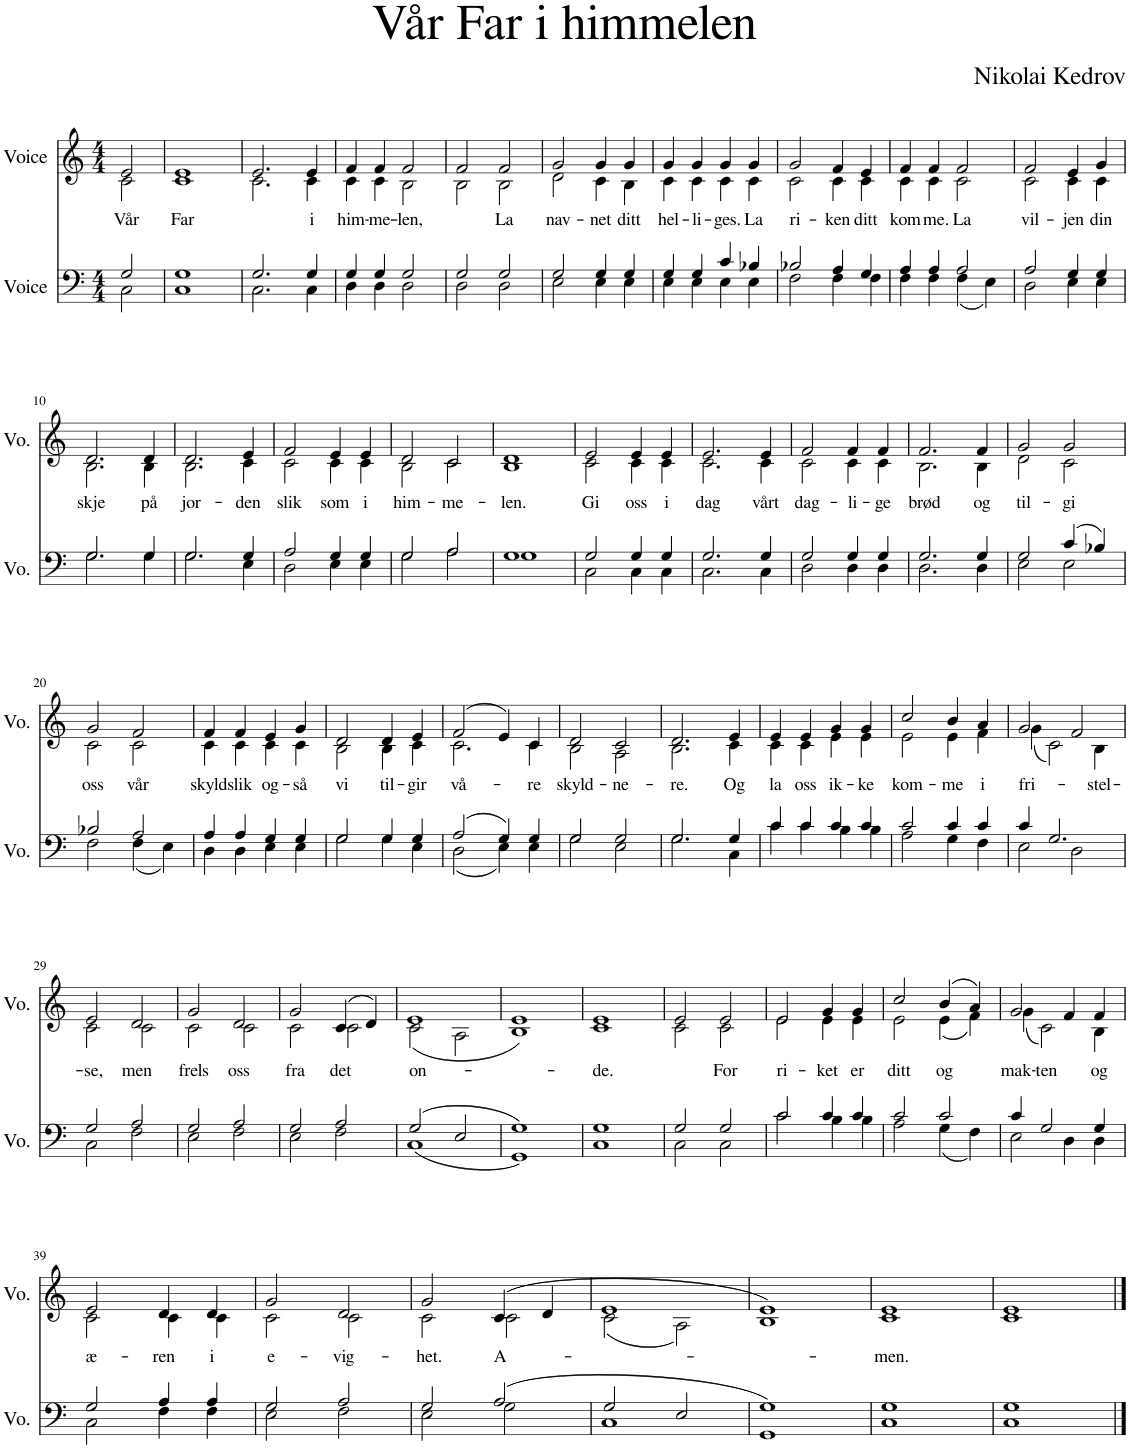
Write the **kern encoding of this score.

**kern	**kern	**text
*part2	*part1	*part1
*staff2	*staff1	*staff1
*I"Voice	*I"Voice	*
*I'Vo.	*I'Vo.	*
*clefF4	*clefG2	*
*k[]	*k[]	*
*M4/4	*M4/4	*
=	=	=
*^	*^	*
!	!	!	!	!LO:LY:b
2G/	2C\	2e/	2c\	Vår
=1	=1	=1	=1	=1
!	!	!	!	!LO:LY:b
1G	1C	1e	1c	Far
=2	=2	=2	=2	=2
2.G/	2.C\	2.e/	2.c\	.
!	!	!	!	!LO:LY:b
4G/	4C\	4e/	4c\	i
=3	=3	=3	=3	=3
!	!	!	!	!LO:LY:b
4G/	4D\	4f/	4c\	him-
!	!	!	!	!LO:LY:b
4G/	4D\	4f/	4c\	-me-
!	!	!	!	!LO:LY:b
2G/	2D\	2f/	2B\	-len,
=4	=4	=4	=4	=4
2G/	2D\	2f/	2B\	.
!	!	!	!	!LO:LY:b
2G/	2D\	2f/	2B\	La
=5	=5	=5	=5	=5
!	!	!	!	!LO:LY:b
2G/	2E\	2g/	2d\	nav-
!	!	!	!	!LO:LY:b
4G/	4E\	4g/	4c\	-net
!	!	!	!	!LO:LY:b
4G/	4E\	4g/	4B\	ditt
=6	=6	=6	=6	=6
!	!	!	!	!LO:LY:b
4G/	4E\	4g/	4c\	hel-
!	!	!	!	!LO:LY:b
4G/	4E\	4g/	4c\	-li-
!	!	!	!	!LO:LY:b
4c/	4E\	4g/	4c\	-ges.
!	!	!	!	!LO:LY:b
4B-X/	4E\	4g/	4c\	La
=7	=7	=7	=7	=7
!	!	!	!	!LO:LY:b
2B-X/	2F\	2g/	2c\	ri-
!	!	!	!	!LO:LY:b
4A/	4F\	4f/	4c\	-ken
!	!	!	!	!LO:LY:b
4G/	4F\	4e/	4c\	ditt
=8	=8	=8	=8	=8
!	!	!	!	!LO:LY:b
4A/	4F\	4f/	4c\	kom-
!	!	!	!	!LO:LY:b
4A/	4F\	4f/	4c\	-me.
!	!	!	!	!LO:LY:b
2A/	(4F\	2f/	2c\	La
.	4E\)	.	.	.
=9	=9	=9	=9	=9
!	!	!	!	!LO:LY:b
2A/	2D\	2f/	2c\	vil-
!	!	!	!	!LO:LY:b
4G/	4E\	4e/	4c\	-jen
!	!	!	!	!LO:LY:b
4G/	4E\	4g/	4c\	din
!!LO:LB:g=z	!!
=10	=10	=10	=10	=10
!	!	!	!	!LO:LY:b
2.G/	2.G\	2.d/	2.B\	skje
!	!	!	!	!LO:LY:b
4G/	4G\	4d/	4B\	på
=11	=11	=11	=11	=11
!	!	!	!	!LO:LY:b
2.G/	2.G\	2.d/	2.B\	jor-
!	!	!	!	!LO:LY:b
4G/	4E\	4e/	4c\	-den
=12	=12	=12	=12	=12
!	!	!	!	!LO:LY:b
2A/	2D\	2f/	2c\	slik
!	!	!	!	!LO:LY:b
4G/	4E\	4e/	4c\	som
!	!	!	!	!LO:LY:b
4G/	4E\	4e/	4c\	i
=13	=13	=13	=13	=13
!	!	!	!	!LO:LY:b
2G/	2G\	2d/	2B\	him-
!	!	!	!	!LO:LY:b
2A/	2A\	2c/	2c\	-me-
=14	=14	=14	=14	=14
!	!	!	!	!LO:LY:b
1G	1G	1d	1B	-len.
=15	=15	=15	=15	=15
!	!	!	!	!LO:LY:b
2G/	2C\	2e/	2c\	Gi
!	!	!	!	!LO:LY:b
4G/	4C\	4e/	4c\	oss
!	!	!	!	!LO:LY:b
4G/	4C\	4e/	4c\	i
=16	=16	=16	=16	=16
!	!	!	!	!LO:LY:b
2.G/	2.C\	2.e/	2.c\	dag
!	!	!	!	!LO:LY:b
4G/	4C\	4e/	4c\	vårt
=17	=17	=17	=17	=17
!	!	!	!	!LO:LY:b
2G/	2D\	2f/	2c\	dag-
!	!	!	!	!LO:LY:b
4G/	4D\	4f/	4c\	-li-
!	!	!	!	!LO:LY:b
4G/	4D\	4f/	4c\	-ge
=18	=18	=18	=18	=18
!	!	!	!	!LO:LY:b
2.G/	2.D\	2.f/	2.B\	brød
!	!	!	!	!LO:LY:b
4G/	4D\	4f/	4B\	og
=19	=19	=19	=19	=19
!	!	!	!	!LO:LY:b
2G/	2E\	2g/	2d\	til-
!	!	!	!	!LO:LY:b
(4c/	2E\	2g/	2c\	-gi
4B-X/)	.	.	.	.
!!LO:LB:g=z	!!
=20	=20	=20	=20	=20
!	!	!	!	!LO:LY:b
2B-X/	2F\	2g/	2c\	oss
!	!	!	!	!LO:LY:b
2A/	(4F\	2f/	2c\	vår
.	4E\)	.	.	.
=21	=21	=21	=21	=21
!	!	!	!	!LO:LY:b
4A/	4D\	4f/	4c\	skyld
!	!	!	!	!LO:LY:b
4A/	4D\	4f/	4c\	slik
!	!	!	!	!LO:LY:b
4G/	4E\	4e/	4c\	og-
!	!	!	!	!LO:LY:b
4G/	4E\	4g/	4c\	-så
=22	=22	=22	=22	=22
!	!	!	!	!LO:LY:b
2G/	2G\	2d/	2B\	vi
!	!	!	!	!LO:LY:b
4G/	4G\	4d/	4B\	til-
!	!	!	!	!LO:LY:b
4G/	4E\	4e/	4c\	-gir
=23	=23	=23	=23	=23
!	!	!	!	!LO:LY:b
(2A/	(2D\	(2f/	2.c\	vå-
4G/)	4E\)	4e/)	.	.
!	!	!	!	!LO:LY:b
4G/	4E\	4c/	4c\	re
=24	=24	=24	=24	=24
!	!	!	!	!LO:LY:b
2G/	2G\	2d/	2B\	skyld-
!	!	!	!	!LO:LY:b
2G/	2E\	2c/	2A\	-ne-
=25	=25	=25	=25	=25
!	!	!	!	!LO:LY:b
2.G/	2.G\	2.d/	2.B\	-re.
!	!	!	!	!LO:LY:b
4G/	4C\	4e/	4c\	Og
=26	=26	=26	=26	=26
!	!	!	!	!LO:LY:b
4c/	4c\	4e/	4c\	la
!	!	!	!	!LO:LY:b
4c/	4c\	4e/	4c\	oss
!	!	!	!	!LO:LY:b
4c/	4B\	4g/	4e\	ik-
!	!	!	!	!LO:LY:b
4c/	4B\	4g/	4e\	-ke
=27	=27	=27	=27	=27
!	!	!	!	!LO:LY:b
2c/	2A\	2cc/	2e\	kom-
!	!	!	!	!LO:LY:b
4c/	4G\	4b/	4e\	-me
!	!	!	!	!LO:LY:b
4c/	4F\	4a/	4f\	i
=28	=28	=28	=28	=28
!	!	!	!	!LO:LY:b
4c/	2E\	2g/	(4g\	fri-
2.G/	.	.	2c\)	.
.	2D\	2f/	.	.
!	!	!	!	!LO:LY:b
.	.	.	4B\	-stel-
!!LO:LB:g=z	!!
=29	=29	=29	=29	=29
!	!	!	!	!LO:LY:b
2G/	2C\	2e/	2c\	-se,
!	!	!	!	!LO:LY:b
2A/	2F\	2d/	2c\	men
=30	=30	=30	=30	=30
!	!	!	!	!LO:LY:b
2G/	2E\	2g/	2c\	frels
!	!	!	!	!LO:LY:b
2A/	2F\	2d/	2c\	oss
=31	=31	=31	=31	=31
!	!	!	!	!LO:LY:b
2G/	2E\	2g/	2c\	fra
!	!	!	!	!LO:LY:b
2A/	2F\	(4c/	2c\	det
.	.	4d/)	.	.
=32	=32	=32	=32	=32
!	!	!	!	!LO:LY:b
(2G/	(1C	1e	(2c\	on-
2E/	.	.	2A\	.
=33	=33	=33	=33	=33
1G)	1GG)	1e	1B)	.
=34	=34	=34	=34	=34
!	!	!	!	!LO:LY:b
1G	1C	1e	1c	-de.
=35	=35	=35	=35	=35
2G/	2C\	2e/	2c\	.
!	!	!	!	!LO:LY:b
2G/	2C\	2e/	2c\	For
=36	=36	=36	=36	=36
!	!	!	!	!LO:LY:b
2c/	2c\	2e/	2e\	ri-
!	!	!	!	!LO:LY:b
4c/	4B\	4g/	4e\	-ket
!	!	!	!	!LO:LY:b
4c/	4B\	4g/	4e\	er
=37	=37	=37	=37	=37
!	!	!	!	!LO:LY:b
2c/	2A\	2cc/	2e\	ditt
!	!	!	!	!LO:LY:b
2c/	(4G\	(4b/	(4e\	og
.	4F\)	4a/)	4f\)	.
=38	=38	=38	=38	=38
!	!	!	!	!LO:LY:b
4c/	2E\	2g/	(4g\	mak-
!	!	!	!	!LO:LY:b
2G/	.	.	2c\)	ten
.	4D\	4f/	.	.
!	!	!	!	!LO:LY:b
4G/	4D\	4f/	4B\	og
!!LO:LB:g=z	!!
=39	=39	=39	=39	=39
!	!	!	!	!LO:LY:b
2G/	2C\	2e/	2c\	æ-
!	!	!	!	!LO:LY:b
4A/	4F\	4d/	4c\	-ren
!	!	!	!	!LO:LY:b
4A/	4F\	4d/	4c\	i
=40	=40	=40	=40	=40
!	!	!	!	!LO:LY:b
2G/	2E\	2g/	2c\	e-
!	!	!	!	!LO:LY:b
2A/	2F\	2d/	2c\	-vig-
=41	=41	=41	=41	=41
!	!	!	!	!LO:LY:b
2G/	2E\	2g/	2c\	-het.
!	!	!	!	!LO:LY:b
(2A/	2G\	(4c/	2c\	A-
.	.	4d/	.	.
=42	=42	=42	=42	=42
2G/	1C	1e	(2c\	.
2E/	.	.	2A\)	.
=43	=43	=43	=43	=43
1G)	1GG	1e)	1B	.
=44	=44	=44	=44	=44
!	!	!	!	!LO:LY:b
1G	1C	1e	1c	-men.
=45	=45	=45	=45	=45
1G	1C	1e	1c	.
*v	*v	*	*	*
*	*v	*v	*
==	==	==
*-	*-	*-
